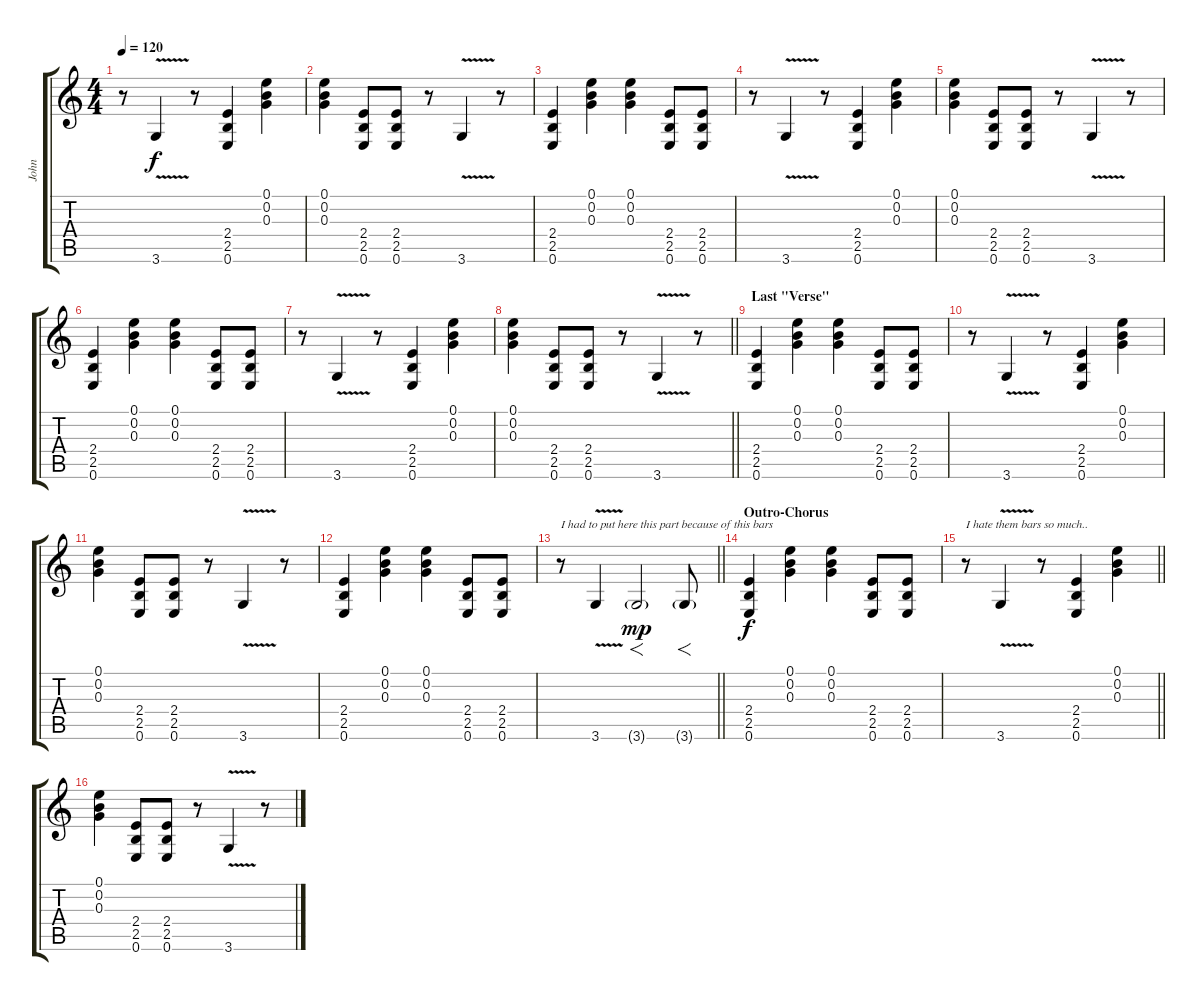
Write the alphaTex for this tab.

\track ("John" "John") {instrument distortionguitar}
\staff {score tabs}
\tuning (E4 B3 G3 D3 A2 E2) {hide}
\ts (4 4)
\tempo 120
\clef g2
\ks c
r.8{dy f} 3.6{v}.4 r.8 (2.4 2.5 0.6).4 (0.1 0.2 0.3).4 |
(0.1 0.2 0.3).4 (2.4 2.5 0.6).8 (2.4 2.5 0.6).8 r.8 3.6{v}.4 r.8 |
(2.4 2.5 0.6).4 (0.1 0.2 0.3).4 (0.1 0.2 0.3).4 (2.4 2.5 0.6).8 (2.4 2.5 0.6).8 |
r.8 3.6{v}.4 r.8 (2.4 2.5 0.6).4 (0.1 0.2 0.3).4 |
(0.1 0.2 0.3).4 (2.4 2.5 0.6).8 (2.4 2.5 0.6).8 r.8 3.6{v}.4 r.8 |
(2.4 2.5 0.6).4 (0.1 0.2 0.3).4 (0.1 0.2 0.3).4 (2.4 2.5 0.6).8 (2.4 2.5 0.6).8 |
r.8 3.6{v}.4 r.8 (2.4 2.5 0.6).4 (0.1 0.2 0.3).4 |
\barLineRight lightlight
(0.1 0.2 0.3).4 (2.4 2.5 0.6).8 (2.4 2.5 0.6).8 r.8 3.6{v}.4 r.8 |
\section ("" "Last \"Verse\"")
(2.4 2.5 0.6).4 (0.1 0.2 0.3).4 (0.1 0.2 0.3).4 (2.4 2.5 0.6).8 (2.4 2.5 0.6).8 |
r.8 3.6{v}.4 r.8 (2.4 2.5 0.6).4 (0.1 0.2 0.3).4 |
(0.1 0.2 0.3).4 (2.4 2.5 0.6).8 (2.4 2.5 0.6).8 r.8 3.6{v}.4 r.8 |
(2.4 2.5 0.6).4 (0.1 0.2 0.3).4 (0.1 0.2 0.3).4 (2.4 2.5 0.6).8 (2.4 2.5 0.6).8 |
\barLineRight lightlight
r.8{txt "I had to put here this part because of this bars"} 3.6{v}.4 3.6{g}.2{f dy mp} 3.6{g}.8{f} |
\section ("" "Outro-Chorus")
(2.4 2.5 0.6).4{dy f} (0.1 0.2 0.3).4 (0.1 0.2 0.3).4 (2.4 2.5 0.6).8 (2.4 2.5 0.6).8 |
\barLineRight lightlight
r.8{txt "I hate them bars so much.."} 3.6{v}.4 r.8 (2.4 2.5 0.6).4 (0.1 0.2 0.3).4 |
(0.1 0.2 0.3).4 (2.4 2.5 0.6).8 (2.4 2.5 0.6).8 r.8 3.6{v}.4 r.8
